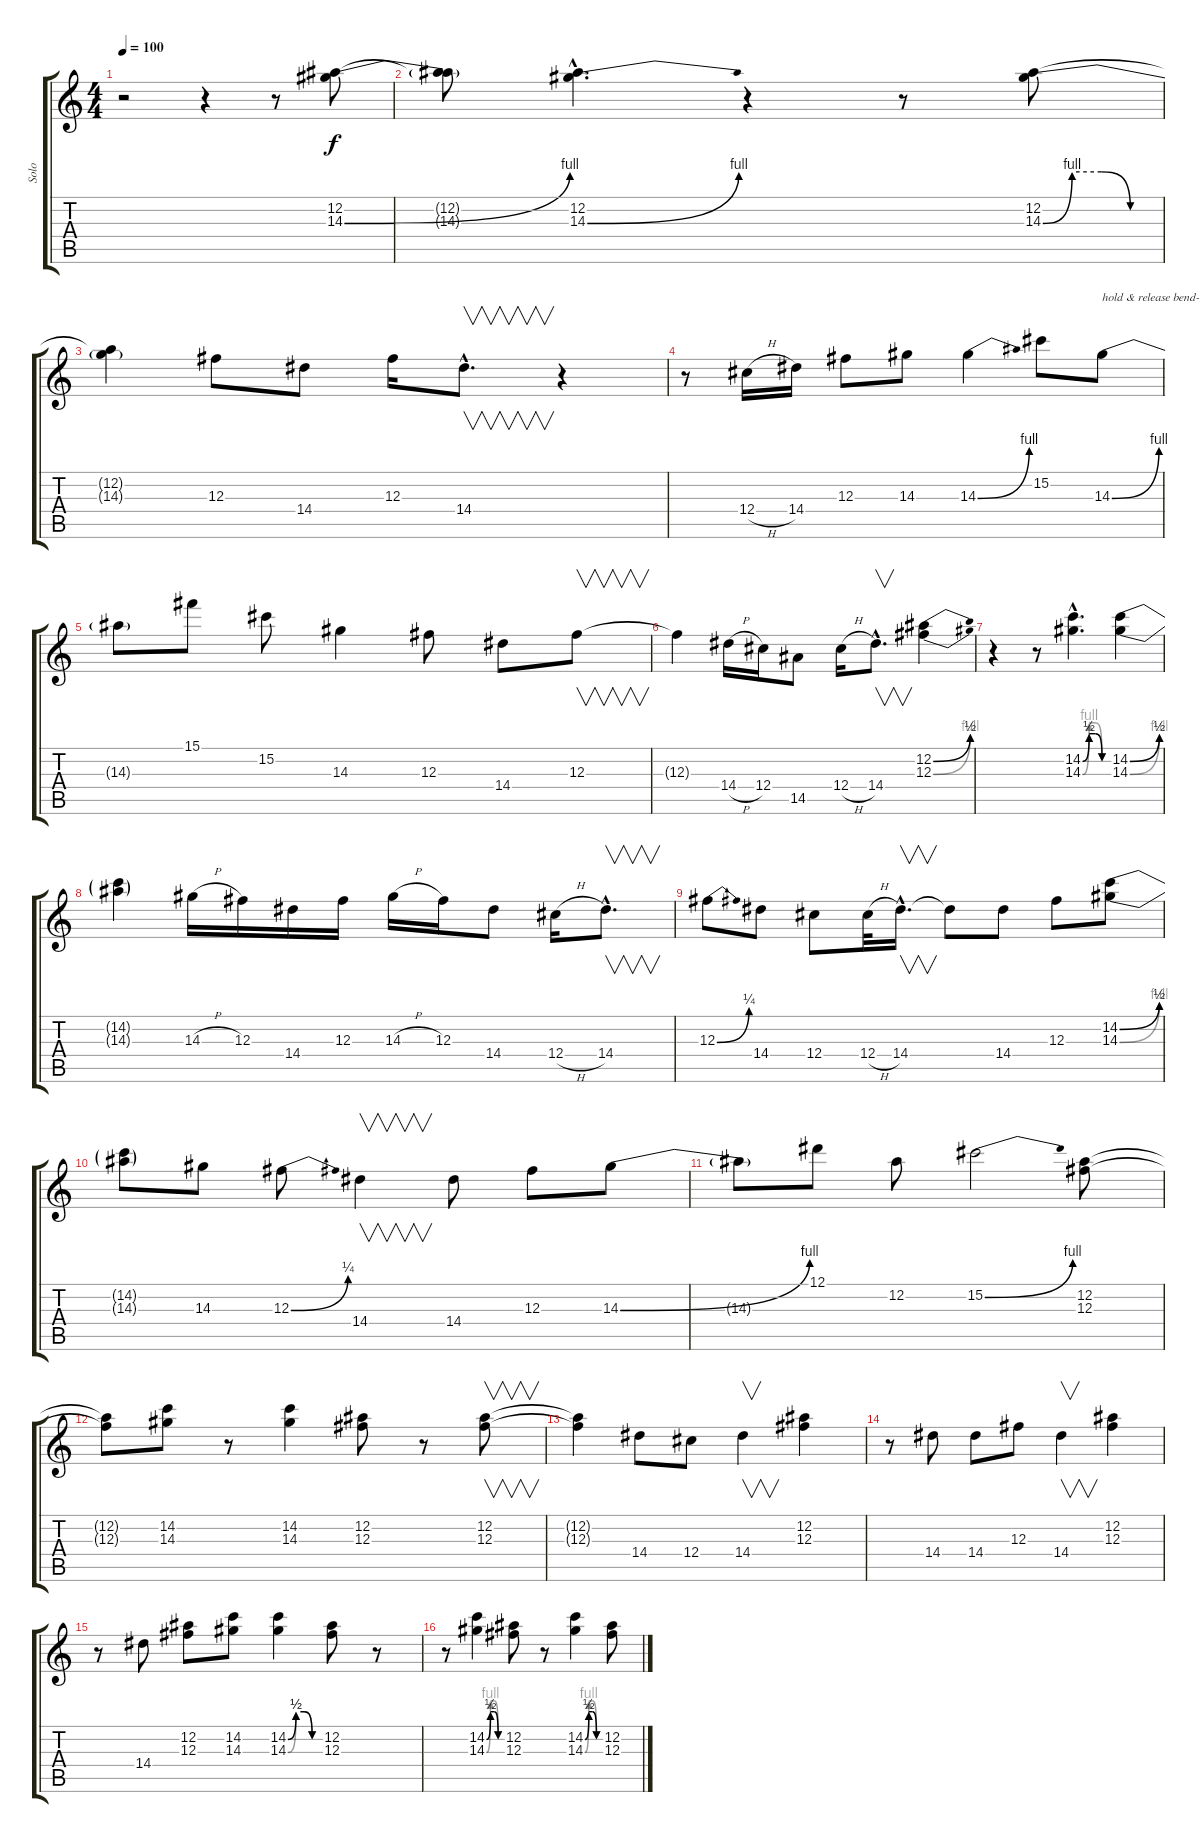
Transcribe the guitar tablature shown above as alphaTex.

\track ("Solo" "Solo") {instrument distortionguitar}
\staff {score tabs}
\tuning (Eb4 Bb3 Gb3 Db3 Ab2 Eb2) {hide}
\ts (4 4)
\tempo 100
\clef g2
\ks c
r.2{dy f} r.4 r.8 (12.2 14.3{be (bend 0 0 60 4)}).8 |
(12.2{t} 14.3{t}).8 (12.2{hac} 14.3{be (bend 0 0 60 4) hac}).4{d} r.4 r.8 (12.2 14.3{be (custom 0 0 15 4 30 4 45 0 60 0)}).8 |
(12.2{t} 14.3{t}).4 12.3.8 14.4.8 12.3.16 14.4{hac}.8{v d} r.4 |
r.8 12.4{h}.16 14.4.16 12.3.8 14.3.8 14.3{be (bend 0 0 60 4)}.4 15.2.8 14.3{be (bend 0 0 60 4)}.8{txt "hold & release bend-----------|"} |
14.3{t}.8 15.1.8 15.2.8 14.3.4 12.3.8 14.4.8 12.3.8{v} |
12.3{t}.4 14.4{h}.16 12.4.16 14.5.8 12.4{h}.16 14.4{hac}.8{v d} (12.2{be (bend 0 0 60 2)} 12.3{be (bend 0 0 60 4)}).4 |
r.4 r.8 (14.2{be (custom 0 0 15 2 30 2 45 0 60 0) hac} 14.3{be (custom 0 0 15 4 30 4 45 0 60 0) hac}).4{d} (14.2{be (bend 0 0 60 2)} 14.3{be (bend 0 0 60 4)}).4 |
(14.2{t} 14.3{t}).4 14.3{h}.16 12.3.16 14.4.16 12.3.16 14.3{h}.16 12.3.16 14.4.8 12.4{h}.16 14.4{hac}.8{v d} |
12.3{be (bend 0 0 60 1)}.8 14.4.8 12.4.8 12.4{h}.32 14.4{hac}.16{v d} 14.4{t}.8 14.4.8 12.3.8 (14.2{be (bend 0 0 60 2)} 14.3{be (bend 0 0 60 4)}).8 |
(14.2{t} 14.3{t}).8 14.3.8 12.3{be (bend 0 0 60 1)}.8 14.4.4{v} 14.4.8 12.3.8 14.3{be (bend 0 0 60 4)}.8 |
14.3{t}.8 12.1.8 12.2.8 15.2{be (bend 0 0 60 4)}.2 (12.2 12.3).8 |
(12.2{t} 12.3{t}).8 (14.2 14.3).8 r.8 (14.2 14.3).4 (12.2 12.3).8 r.8 (12.2 12.3).8{v} |
(12.2{t} 12.3{t}).4 14.4.8 12.4.8 14.4.4{v} (12.2 12.3).4 |
r.8 14.4.8 14.4.8 12.3.8 14.4.4{v} (12.2 12.3).4 |
r.8 14.4.8 (12.2 12.3).8 (14.2 14.3).8 (14.2{be (custom 0 0 15 2 30 2 45 0 60 0)} 14.3{be (custom 0 0 15 2 30 2 45 0 60 0)}).4 (12.2 12.3).8 r.8 |
r.8 (14.2{be (custom 0 0 15 2 30 2 45 0 60 0)} 14.3{be (custom 0 0 15 4 30 4 45 0 60 0)}).4 (12.2 12.3).8 r.8 (14.2{be (custom 0 0 15 2 30 2 45 0 60 0)} 14.3{be (custom 0 0 15 4 30 4 45 0 60 0)}).4 (12.2 12.3).8
